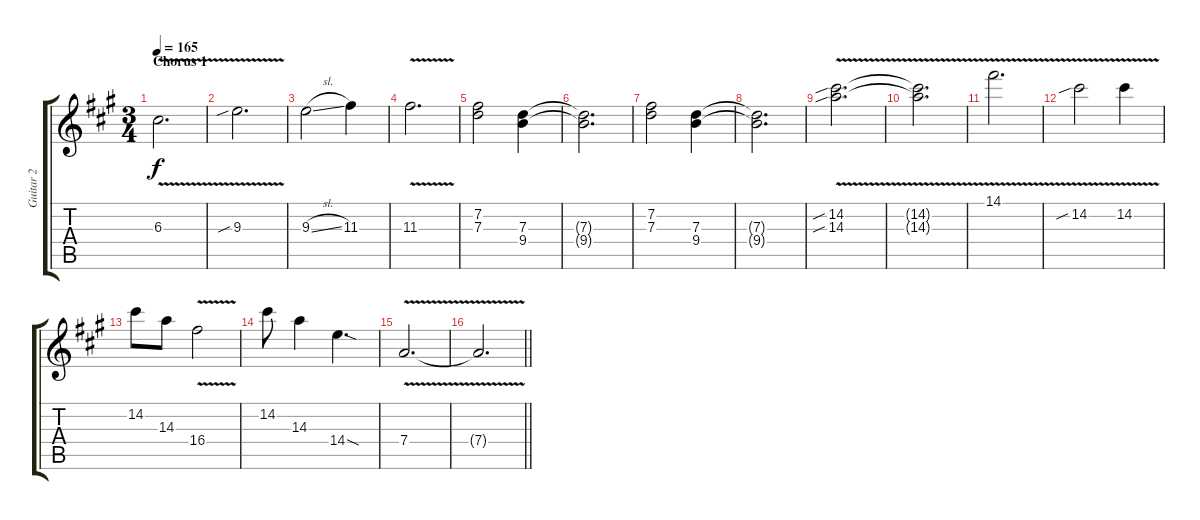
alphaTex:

\track ("Guitar 2" "Guitar 2") {instrument overdrivenguitar}
\staff {score tabs}
\tuning (E4 B3 G3 D3 A2 E2) {hide}
\ts (3 4)
\section ("" "Chorus 1")
\tempo 165
\clef g2
\ks a
6.3{v}.2{d dy f} |
9.3{v sib}.2{d} |
9.3{sl}.2 11.3.4 |
11.3{v}.2{d} |
(7.2 7.3).2 (7.3 9.4).4 |
(7.3{t} 9.4{t}).2{d} |
(7.2 7.3).2 (7.3 9.4).4 |
(7.3{t} 9.4{t}).2{d} |
(14.2{v sib} 14.3{sib}).2{d} |
(14.2{t} 14.3{t}).2{d} |
14.1{v}.2{d} |
14.2{v sib}.2 14.2{v}.4 |
14.2.8 14.3.8 16.4{v}.2 |
14.2.8 14.3.4 14.4{sod}.4{d} |
7.4{v}.2{d} |
\barLineRight lightlight
7.4{t}.2{d}
